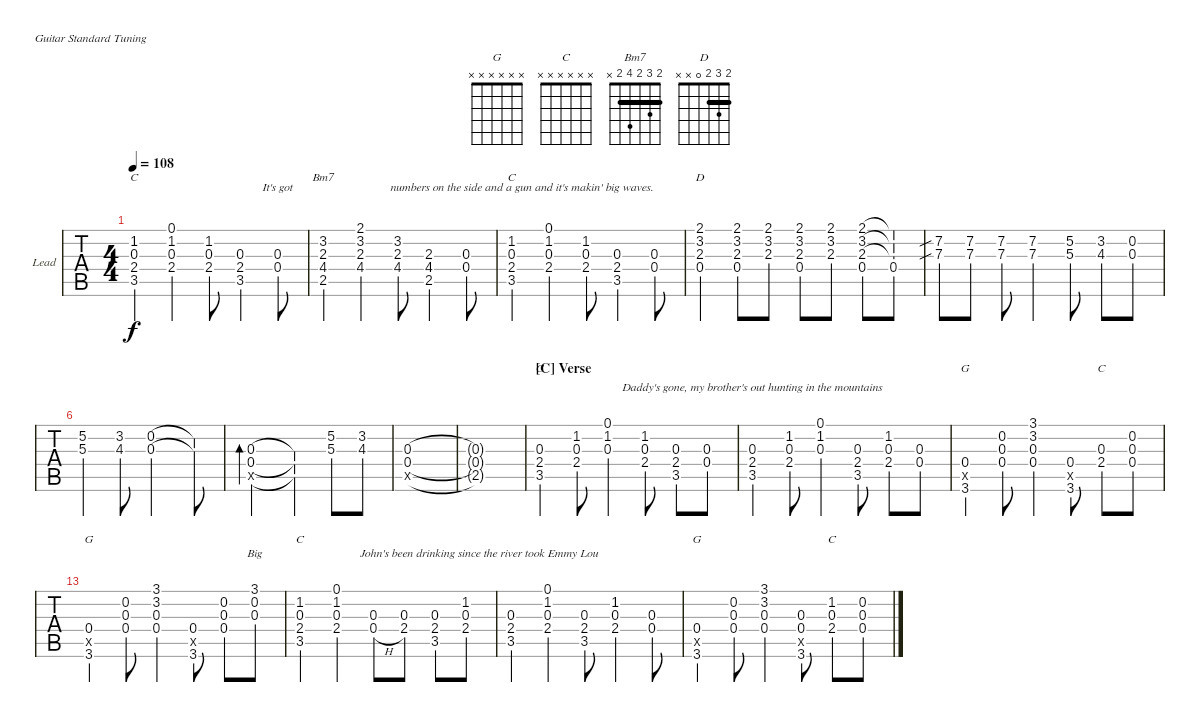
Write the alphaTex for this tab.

\defaultSystemsLayout 4
\bracketExtendMode nobrackets
\firstSystemTrackNameOrientation horizontal
\otherSystemsTrackNameOrientation horizontal
\defaultBarNumberDisplay FirstOfSystem
\track ("Lead" "Lead") {instrument overdrivenguitar}
\staff {tabs}
\tuning (E4 B3 G3 D3 A2 E2)
\chord ("G" x x x x x x)
\chord ("C" x x x x x x)
\chord ("Bm7" 2 3 2 4 2 x) {showfingering false barre (2 2)}
\chord ("D" 2 3 2 0 x x) {showfingering false barre 2}
\ts (4 4)
\tempo 108
\clef g2
\ks c
(3.5 2.4 0.3 1.2).4{ch "C" lyrics (0 "") lyrics (1 "") lyrics (2 "") lyrics (3 "") lyrics (4 "") dy f} (1.2 0.3 0.1 2.4).4{lyrics (0 "") lyrics (1 "") lyrics (2 "") lyrics (3 "") lyrics (4 "")} (1.2 0.3 2.4).8{lyrics (0 "") lyrics (1 "") lyrics (2 "") lyrics (3 "") lyrics (4 "")} (3.5 2.4 0.3).4{lyrics (0 "") lyrics (1 "") lyrics (2 "") lyrics (3 "") lyrics (4 "")} (0.3 0.4).8{lyrics (0 "It's got ") lyrics (1 "") lyrics (2 "") lyrics (3 "") lyrics (4 "")} |
(2.5 4.4 2.3 3.2).4{ch "Bm7" lyrics (0 "") lyrics (1 "") lyrics (2 "") lyrics (3 "") lyrics (4 "")} (3.2 2.3 4.4 2.1).4{lyrics (0 "") lyrics (1 "") lyrics (2 "") lyrics (3 "") lyrics (4 "")} (3.2 2.3 4.4).8{lyrics (0 "") lyrics (1 "") lyrics (2 "") lyrics (3 "") lyrics (4 "")} (4.4 2.3 2.5).4{lyrics (0 "") lyrics (1 "") lyrics (2 "") lyrics (3 "") lyrics (4 "")} (0.4 0.3).8{lyrics (0 "") lyrics (1 "") lyrics (2 "") lyrics (3 "") lyrics (4 "")} |
(3.5 2.4 0.3 1.2).4{ch "C" lyrics (0 "       numbers on the side and a gun and it's makin' big waves.") lyrics (1 "") lyrics (2 "") lyrics (3 "") lyrics (4 "")} (1.2 0.3 0.1 2.4).4{lyrics (0 "") lyrics (1 "") lyrics (2 "") lyrics (3 "") lyrics (4 "")} (1.2 0.3 2.4).8{lyrics (0 "") lyrics (1 "") lyrics (2 "") lyrics (3 "") lyrics (4 "")} (3.5 2.4 0.3).4{lyrics (0 "") lyrics (1 "") lyrics (2 "") lyrics (3 "") lyrics (4 "")} (0.3 0.4).8{lyrics (0 "") lyrics (1 "") lyrics (2 "") lyrics (3 "") lyrics (4 "")} |
(2.1 3.2 2.3 0.4).4{ch "D" lyrics (0 "") lyrics (1 "") lyrics (2 "") lyrics (3 "") lyrics (4 "")} (0.4 2.3 3.2 2.1).8{lyrics (0 "") lyrics (1 "") lyrics (2 "") lyrics (3 "") lyrics (4 "")} (2.1 3.2 2.3).8{lyrics (0 "") lyrics (1 "") lyrics (2 "") lyrics (3 "") lyrics (4 "")} (2.3 0.4 3.2 2.1).8{lyrics (0 "") lyrics (1 "") lyrics (2 "") lyrics (3 "") lyrics (4 "")} (2.3 3.2 2.1).8{lyrics (0 "") lyrics (1 "") lyrics (2 "") lyrics (3 "") lyrics (4 "")} (2.1 3.2 2.3 0.4).8{lyrics (0 "") lyrics (1 "") lyrics (2 "") lyrics (3 "") lyrics (4 "")} (2.1{t} 3.2{t} 2.3{t} 0.4).8{lyrics (0 "") lyrics (1 "") lyrics (2 "") lyrics (3 "") lyrics (4 "")} |
(7.3{sib} 7.2{sib}).8{lyrics (0 "") lyrics (1 "") lyrics (2 "") lyrics (3 "") lyrics (4 "")} (7.3 7.2).8{lyrics (0 "") lyrics (1 "") lyrics (2 "") lyrics (3 "") lyrics (4 "")} (7.3 7.2).8{lyrics (0 "") lyrics (1 "") lyrics (2 "") lyrics (3 "") lyrics (4 "")} (7.2 7.3).4{lyrics (0 "") lyrics (1 "") lyrics (2 "") lyrics (3 "") lyrics (4 "")} (5.2 5.3).8{lyrics (0 "") lyrics (1 "") lyrics (2 "") lyrics (3 "") lyrics (4 "")} (4.3 3.2).8{lyrics (0 "") lyrics (1 "") lyrics (2 "") lyrics (3 "") lyrics (4 "")} (0.3 0.2).8{lyrics (0 "") lyrics (1 "") lyrics (2 "") lyrics (3 "") lyrics (4 "")} |
(5.2 5.3).4{lyrics (0 "") lyrics (1 "") lyrics (2 "") lyrics (3 "") lyrics (4 "")} (3.2 4.3).8{lyrics (0 "") lyrics (1 "") lyrics (2 "") lyrics (3 "") lyrics (4 "")} (0.2 0.3).2{lyrics (0 "") lyrics (1 "") lyrics (2 "") lyrics (3 "") lyrics (4 "")} (0.3{t} 0.2{t}).8{lyrics (0 "") lyrics (1 "") lyrics (2 "") lyrics (3 "") lyrics (4 "")} |
(0.3 2.5{x} 0.4).2{bd 51 lyrics (0 "") lyrics (1 "") lyrics (2 "") lyrics (3 "") lyrics (4 "")} (0.3{t} 2.5{x t} 0.4{t}).4{lyrics (0 "") lyrics (1 "") lyrics (2 "") lyrics (3 "") lyrics (4 "")} (5.2 5.3).8{lyrics (0 "") lyrics (1 "") lyrics (2 "") lyrics (3 "") lyrics (4 "")} (3.2 4.3).8{lyrics (0 "") lyrics (1 "") lyrics (2 "") lyrics (3 "") lyrics (4 "")} |
(0.3 0.4 2.5{x}).1{lyrics (0 "") lyrics (1 "") lyrics (2 "") lyrics (3 "") lyrics (4 "")} |
(0.3{t} 0.4{t} 2.5{x t}).1{lyrics (0 "") lyrics (1 "") lyrics (2 "") lyrics (3 "") lyrics (4 "")} |
\section ("C" "Verse")
(3.5 2.4 0.3).4{ch "C" lyrics (0 "") lyrics (1 "") lyrics (2 "") lyrics (3 "") lyrics (4 "")} (0.3 2.4 1.2).8{lyrics (0 "") lyrics (1 "") lyrics (2 "") lyrics (3 "") lyrics (4 "")} (0.3 1.2 0.1).4{lyrics (0 "") lyrics (1 "") lyrics (2 "") lyrics (3 "") lyrics (4 "")} (1.2 0.3 2.4).8{lyrics (0 "") lyrics (1 "") lyrics (2 "") lyrics (3 "") lyrics (4 "")} (2.4 3.5 0.3).8{lyrics (0 "") lyrics (1 "") lyrics (2 "") lyrics (3 "") lyrics (4 "")} (0.3 0.4).8{lyrics (0 "") lyrics (1 "") lyrics (2 "") lyrics (3 "") lyrics (4 "")} |
(3.5 2.4 0.3).4{lyrics (0 "") lyrics (1 "Daddy's gone, my brother's out hunting in the mountains") lyrics (2 "") lyrics (3 "") lyrics (4 "")} (1.2 0.3 2.4).8{lyrics (0 "") lyrics (1 "") lyrics (2 "") lyrics (3 "") lyrics (4 "")} (0.3 1.2 0.1).4{lyrics (0 "") lyrics (1 "") lyrics (2 "") lyrics (3 "") lyrics (4 "")} (2.4 3.5 0.3).8{lyrics (0 "") lyrics (1 "") lyrics (2 "") lyrics (3 "") lyrics (4 "")} (2.4 0.3 1.2).8{lyrics (0 "") lyrics (1 "") lyrics (2 "") lyrics (3 "") lyrics (4 "")} (0.3 0.4).8{lyrics (0 "") lyrics (1 "") lyrics (2 "") lyrics (3 "") lyrics (4 "")} |
(3.6 2.5{x} 0.4).4{ch "G" lyrics (0 "") lyrics (1 "") lyrics (2 "") lyrics (3 "") lyrics (4 "")} (0.2 0.3 0.4).8{lyrics (0 "") lyrics (1 "") lyrics (2 "") lyrics (3 "") lyrics (4 "")} (3.1{ac} 3.2 0.3 0.4).4{lyrics (0 "") lyrics (1 "") lyrics (2 "") lyrics (3 "") lyrics (4 "")} (2.5{x} 0.4 3.6).8{lyrics (0 "") lyrics (1 "") lyrics (2 "") lyrics (3 "") lyrics (4 "")} (0.3 2.4).8{ch "C" lyrics (0 "") lyrics (1 "") lyrics (2 "") lyrics (3 "") lyrics (4 "")} (0.2 0.3 0.4).8{lyrics (0 "") lyrics (1 "") lyrics (2 "") lyrics (3 "") lyrics (4 "")} |
(3.6 2.5{x} 0.4).4{ch "G" lyrics (0 "") lyrics (1 "") lyrics (2 "") lyrics (3 "") lyrics (4 "")} (0.4 0.3 0.2).8{lyrics (0 "") lyrics (1 "") lyrics (2 "") lyrics (3 "") lyrics (4 "")} (3.2 0.3 3.1{ac} 0.4).4{lyrics (0 "") lyrics (1 "") lyrics (2 "") lyrics (3 "") lyrics (4 "")} (3.6 2.5{x} 0.4).8{lyrics (0 "") lyrics (1 "") lyrics (2 "") lyrics (3 "") lyrics (4 "")} (0.4 0.3 0.2).8{lyrics (0 "") lyrics (1 "") lyrics (2 "") lyrics (3 "") lyrics (4 "")} (0.3 0.2 3.1).8{lyrics (0 "") lyrics (1 "Big ") lyrics (2 "") lyrics (3 "") lyrics (4 "")} |
(3.5 2.4 0.3 1.2).4{ch "C" lyrics (0 "") lyrics (1 "") lyrics (2 "") lyrics (3 "") lyrics (4 "")} (1.2 0.3 2.4 0.1).4{lyrics (0 "") lyrics (1 "") lyrics (2 "") lyrics (3 "") lyrics (4 "")} (0.3 0.4{h}).8{lyrics (0 "") lyrics (1 "") lyrics (2 "") lyrics (3 "") lyrics (4 "")} (2.4 0.3).8{lyrics (0 "") lyrics (1 "") lyrics (2 "") lyrics (3 "") lyrics (4 "")} (2.4 0.3 3.5).8{lyrics (0 "") lyrics (1 "") lyrics (2 "") lyrics (3 "") lyrics (4 "")} (0.3 2.4 1.2).8{lyrics (0 "") lyrics (1 "         John's been drinking since the river took Emmy Lou") lyrics (2 "") lyrics (3 "") lyrics (4 "")} |
(3.5 2.4 0.3).4{lyrics (0 "") lyrics (1 "") lyrics (2 "") lyrics (3 "") lyrics (4 "")} (1.2 0.3 0.1 2.4).4{lyrics (0 "") lyrics (1 "") lyrics (2 "") lyrics (3 "") lyrics (4 "")} (0.3 2.4 3.5).8{lyrics (0 "") lyrics (1 "") lyrics (2 "") lyrics (3 "") lyrics (4 "")} (2.4 0.3 1.2).4{lyrics (0 "") lyrics (1 "") lyrics (2 "") lyrics (3 "") lyrics (4 "")} (0.3 0.4).8{lyrics (0 "") lyrics (1 "") lyrics (2 "") lyrics (3 "") lyrics (4 "")} |
(3.6 2.5{x} 0.4).4{ch "G" lyrics (0 "") lyrics (1 "") lyrics (2 "") lyrics (3 "") lyrics (4 "")} (0.2 0.3 0.4).8{lyrics (0 "") lyrics (1 "") lyrics (2 "") lyrics (3 "") lyrics (4 "")} (3.1{ac} 3.2 0.3 0.4).4{lyrics (0 "") lyrics (1 "") lyrics (2 "") lyrics (3 "") lyrics (4 "")} (2.5{x} 3.6 0.4 0.3).8{lyrics (0 "") lyrics (1 "") lyrics (2 "") lyrics (3 "") lyrics (4 "")} (2.4 0.3 1.2).8{ch "C" lyrics (0 "") lyrics (1 "") lyrics (2 "") lyrics (3 "") lyrics (4 "")} (0.3 0.4 0.2).8{lyrics (0 "") lyrics (1 "") lyrics (2 "") lyrics (3 "") lyrics (4 "")}
